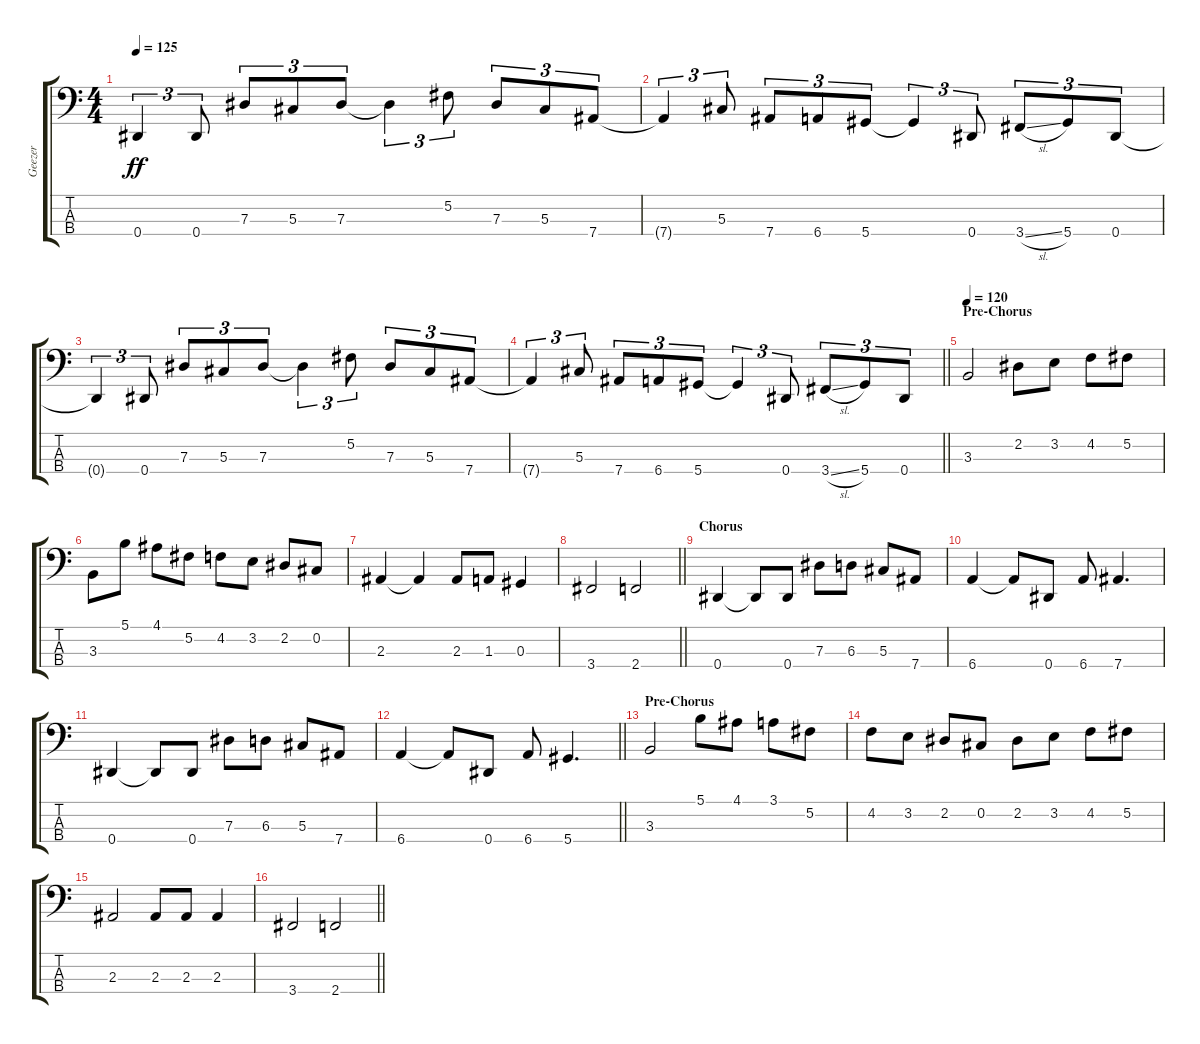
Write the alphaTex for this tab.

\track ("Geezer" "Geezer") {instrument electricbassfinger}
\staff {score tabs}
\tuning (Gb2 Db2 Ab1 Eb1) {hide}
\ts (4 4)
\tempo 125
\clef f4
\ks c
0.4{t}.4{tu (3 2) dy ff} 0.4.8{tu (3 2)} 7.3.8{tu (3 2)} 5.3.8{tu (3 2)} 7.3.8{tu (3 2)} 7.3{t}.4{tu (3 2)} 5.2.8{tu (3 2)} 7.3.8{tu (3 2)} 5.3.8{tu (3 2)} 7.4.8{tu (3 2)} |
7.4{t}.4{tu (3 2)} 5.3.8{tu (3 2)} 7.4.8{tu (3 2)} 6.4.8{tu (3 2)} 5.4.8{tu (3 2)} 5.4{t}.4{tu (3 2)} 0.4.8{tu (3 2)} 3.4{sl}.8{tu (3 2)} 5.4.8{tu (3 2)} 0.4.8{tu (3 2)} |
0.4{t}.4{tu (3 2)} 0.4.8{tu (3 2)} 7.3.8{tu (3 2)} 5.3.8{tu (3 2)} 7.3.8{tu (3 2)} 7.3{t}.4{tu (3 2)} 5.2.8{tu (3 2)} 7.3.8{tu (3 2)} 5.3.8{tu (3 2)} 7.4.8{tu (3 2)} |
\barLineRight lightlight
7.4{t}.4{tu (3 2)} 5.3.8{tu (3 2)} 7.4.8{tu (3 2)} 6.4.8{tu (3 2)} 5.4.8{tu (3 2)} 5.4{t}.4{tu (3 2)} 0.4.8{tu (3 2)} 3.4{sl}.8{tu (3 2)} 5.4.8{tu (3 2)} 0.4.8{tu (3 2)} |
\section ("" "Pre-Chorus")
\tempo 120
3.3.2 2.2.8 3.2.8 4.2.8 5.2.8 |
3.3.8 5.1.8 4.1.8 5.2.8 4.2.8 3.2.8 2.2.8 0.2.8 |
2.3.4 2.3{t}.4 2.3.8 1.3.8 0.3.4 |
\barLineRight lightlight
3.4.2 2.4.2 |
\section ("" "Chorus")
0.4.4 0.4{t}.8 0.4.8 7.3.8 6.3.8 5.3.8 7.4.8 |
6.4.4 6.4{t}.8 0.4.8 6.4.8 7.4.4{d} |
0.4.4 0.4{t}.8 0.4.8 7.3.8 6.3.8 5.3.8 7.4.8 |
\barLineRight lightlight
6.4.4 6.4{t}.8 0.4.8 6.4.8 5.4.4{d} |
\section ("" "Pre-Chorus")
3.3.2 5.1.8 4.1.8 3.1.8 5.2.8 |
4.2.8 3.2.8 2.2.8 0.2.8 2.2.8 3.2.8 4.2.8 5.2.8 |
2.3.2 2.3.8 2.3.8 2.3.4 |
\barLineRight lightlight
3.4.2 2.4.2
